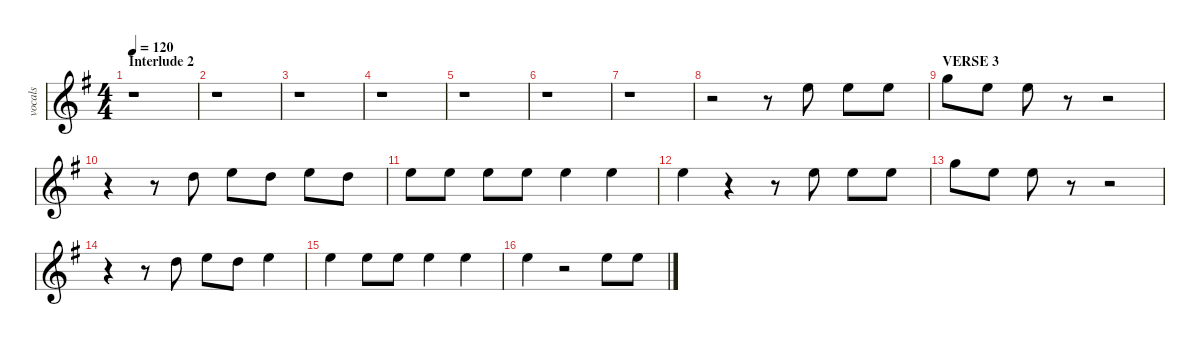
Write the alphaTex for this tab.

\defaultSystemsLayout 4
\hideDynamics
\bracketExtendMode nobrackets
\otherSystemsTrackNameOrientation horizontal
\track ("vocals" "vocals") {instrument voiceoohs}
\staff {score}
\tuning (E4 B3 G3 D3 A2 E2)
\ts (4 4)
\section ("" "Interlude 2")
\tempo 120
\clef g2
\scale
1.07945
\ks eminor
r.1{dy ff beam Down} |
\scale
0.973518 r.1{beam Down} |
\scale
0.973518 r.1{beam Down} |
\scale
0.973518 r.1{beam Down} |
\scale
1.07945 r.1{beam Down} |
\scale
0.973518 r.1{beam Down} |
\scale
0.973518 r.1{beam Down} |
\scale
0.973518 r.2{beam Down} r.8{beam Down} 12.1{acc forcenatural}.8{beam Down} 12.1{acc forcenatural}.8{beam Down} 12.1{acc forcenatural}.8{beam Down} |
\section ("" "VERSE 3")
\scale
1.07945 15.1{acc forcenatural}.8{beam Down} 12.1{acc forcenatural}.8{beam Down} 12.1{acc forcenatural}.8{beam Down} r.8{beam Down} r.2{beam Down} |
\scale
0.973518 r.4{beam Down} r.8{beam Down} 10.1{acc forcenatural}.8{beam Down} 12.1{acc forcenatural}.8{beam Down} 10.1{acc forcenatural}.8{beam Down} 12.1{acc forcenatural}.8{beam Down} 10.1{acc forcenatural}.8{beam Down} |
\scale
0.973518 12.1{acc forcenatural}.8{beam Down} 12.1{acc forcenatural}.8{beam Down} 12.1{acc forcenatural}.8{beam Down} 12.1{acc forcenatural}.8{beam Down} 12.1{acc forcenatural}.4{beam Down} 12.1{acc forcenatural}.4{beam Down} |
\scale
0.973518 12.1{acc forcenatural}.4{beam Down} r.4{beam Down} r.8{beam Down} 12.1{acc forcenatural}.8{beam Down} 12.1{acc forcenatural}.8{beam Down} 12.1{acc forcenatural}.8{beam Down} |
\scale
1.07945 15.1{acc forcenatural}.8{beam Down} 12.1{acc forcenatural}.8{beam Down} 12.1{acc forcenatural}.8{beam Down} r.8{beam Down} r.2{beam Down} |
\scale
0.973518 r.4{beam Down} r.8{beam Down} 10.1{acc forcenatural}.8{beam Down} 12.1{acc forcenatural}.8{beam Down} 10.1{acc forcenatural}.8{beam Down} 12.1{acc forcenatural}.4{beam Down} |
\scale
0.973518 12.1{acc forcenatural}.4{beam Down} 12.1{acc forcenatural}.8{beam Down} 12.1{acc forcenatural}.8{beam Down} 12.1{acc forcenatural}.4{beam Down} 12.1{acc forcenatural}.4{beam Down} |
\scale
0.973518 12.1{acc forcenatural}.4{beam Down} r.2{beam Down} 12.1{acc forcenatural}.8{beam Down} 17.2{acc forcenatural}.8{beam Down}
